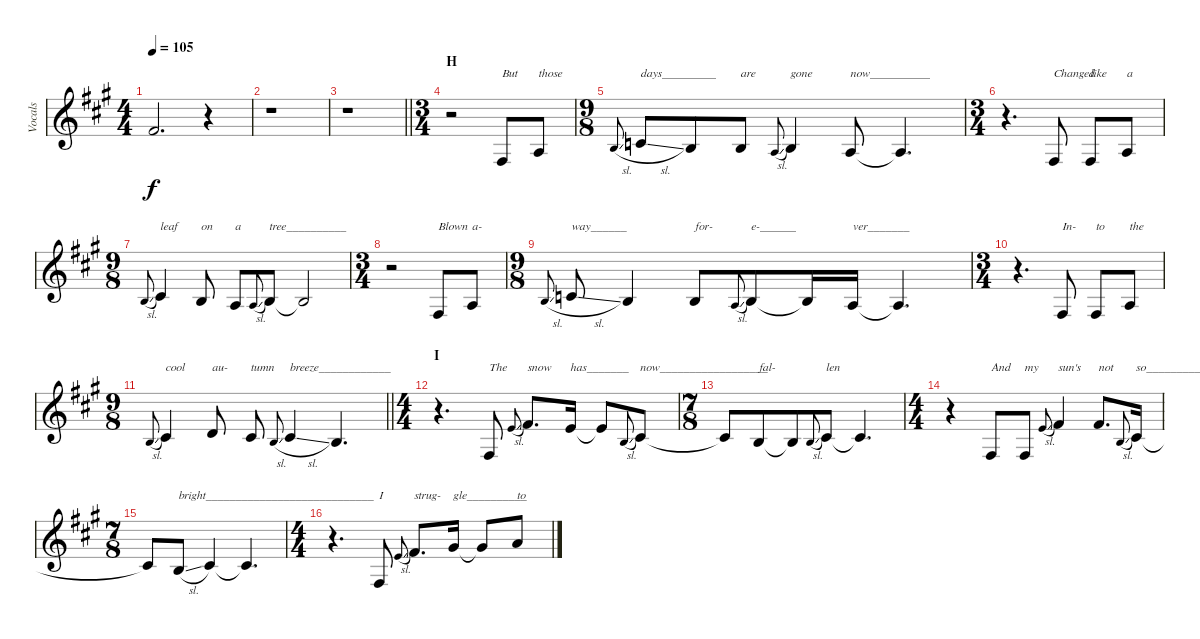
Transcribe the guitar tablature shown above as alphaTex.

\track ("Vocals" "Vocals") {instrument oboe}
\staff {score}
\tuning (E4 B3 G3 D3 A2 E2) {hide}
\ts (4 4)
\tempo 105
\clef g2
\ks f#minor
11.3{t}.2{d dy f} r.4 |
r.1 |
\barLineRight lightlight
r.1 |
\ts (3 4)
\section ("" "H")
r.2 4.4.8{txt "But"} 2.3.8{txt "those"} |
\ts (9 8)
4.3{sl}.8{gr onbeat} 5.3{sl}.8{txt "days_________"} 4.3.8 4.3.8{txt "are"} 2.3{sl}.8{gr onbeat} 4.3.4{txt "gone"} 2.3.8{txt "now__________"} 2.3{t}.4{d} |
\ts (3 4)
r.4{d} 4.4.8{txt "Changed"} 4.4.8{txt "like"} 2.3.8{txt "a"} |
\ts (9 8)
4.3{sl}.8{gr onbeat} 6.3.4{txt "leaf"} 4.3.8{txt "on"} 2.3.8{txt "a"} 2.3{sl}.8{gr onbeat} 4.3.8{txt "tree__________"} 4.3{t}.2 |
\ts (3 4)
r.2 4.4.8{txt "Blown"} 2.3.8{txt "a-"} |
\ts (9 8)
4.3{sl}.8{gr onbeat} 5.3{sl}.8{txt "way______"} 4.3.4 4.3.8{txt "for-"} 2.3{sl}.8{gr onbeat} 4.3.8{txt "e-______"} 4.3{t}.16 2.3.16{txt "ver_______"} 2.3{t}.4{d} |
\ts (3 4)
r.4{d} 4.4.8{txt "In-"} 4.4.8{txt "to"} 2.3.8{txt "the"} |
\ts (9 8)
\barLineRight lightlight
4.3{sl}.8{gr onbeat} 6.3.4{txt "cool"} 7.3.8{txt "au-"} 6.3.8{txt "tumn"} 4.3{sl}.8{gr onbeat} 6.3{sl}.4{txt "breeze____________"} 4.3.4{d} |
\ts (4 4)
\section ("" "I")
r.4{d} 4.4.8{txt "The"} 5.2{sl}.8{gr onbeat} 7.2.8{d txt "snow"} 5.2.16{txt "has_______"} 5.2{t}.8 4.3{sl}.8{gr onbeat} 6.3.8{txt "now__________________"} |
\ts (7 8)
6.3{t}.8 4.3.8{txt "fal-"} 4.3{t}.8 4.3{sl}.8{gr onbeat} 6.3.8{txt "len"} 6.3{t}.4{d} |
\ts (4 4)
r.4 4.4.8{txt "And"} 4.4.8{txt "my"} 5.2{sl}.8{gr onbeat} 7.2.4{txt "sun's"} 7.2.8{d txt "not"} 4.3{sl}.8{gr onbeat} 6.3.16{txt "so__________________"} |
\ts (7 8)
6.3{t}.8 4.3{sl}.8{txt "bright____________________________"} 6.3.4 6.3{t}.4{d} |
\ts (4 4)
r.4{d} 4.4.8{txt "I"} 5.2{sl}.8{gr onbeat} 7.2.8{d txt "strug-"} 9.2.16{txt "gle__________"} 9.2{t}.8 10.2.8{txt "to"}
